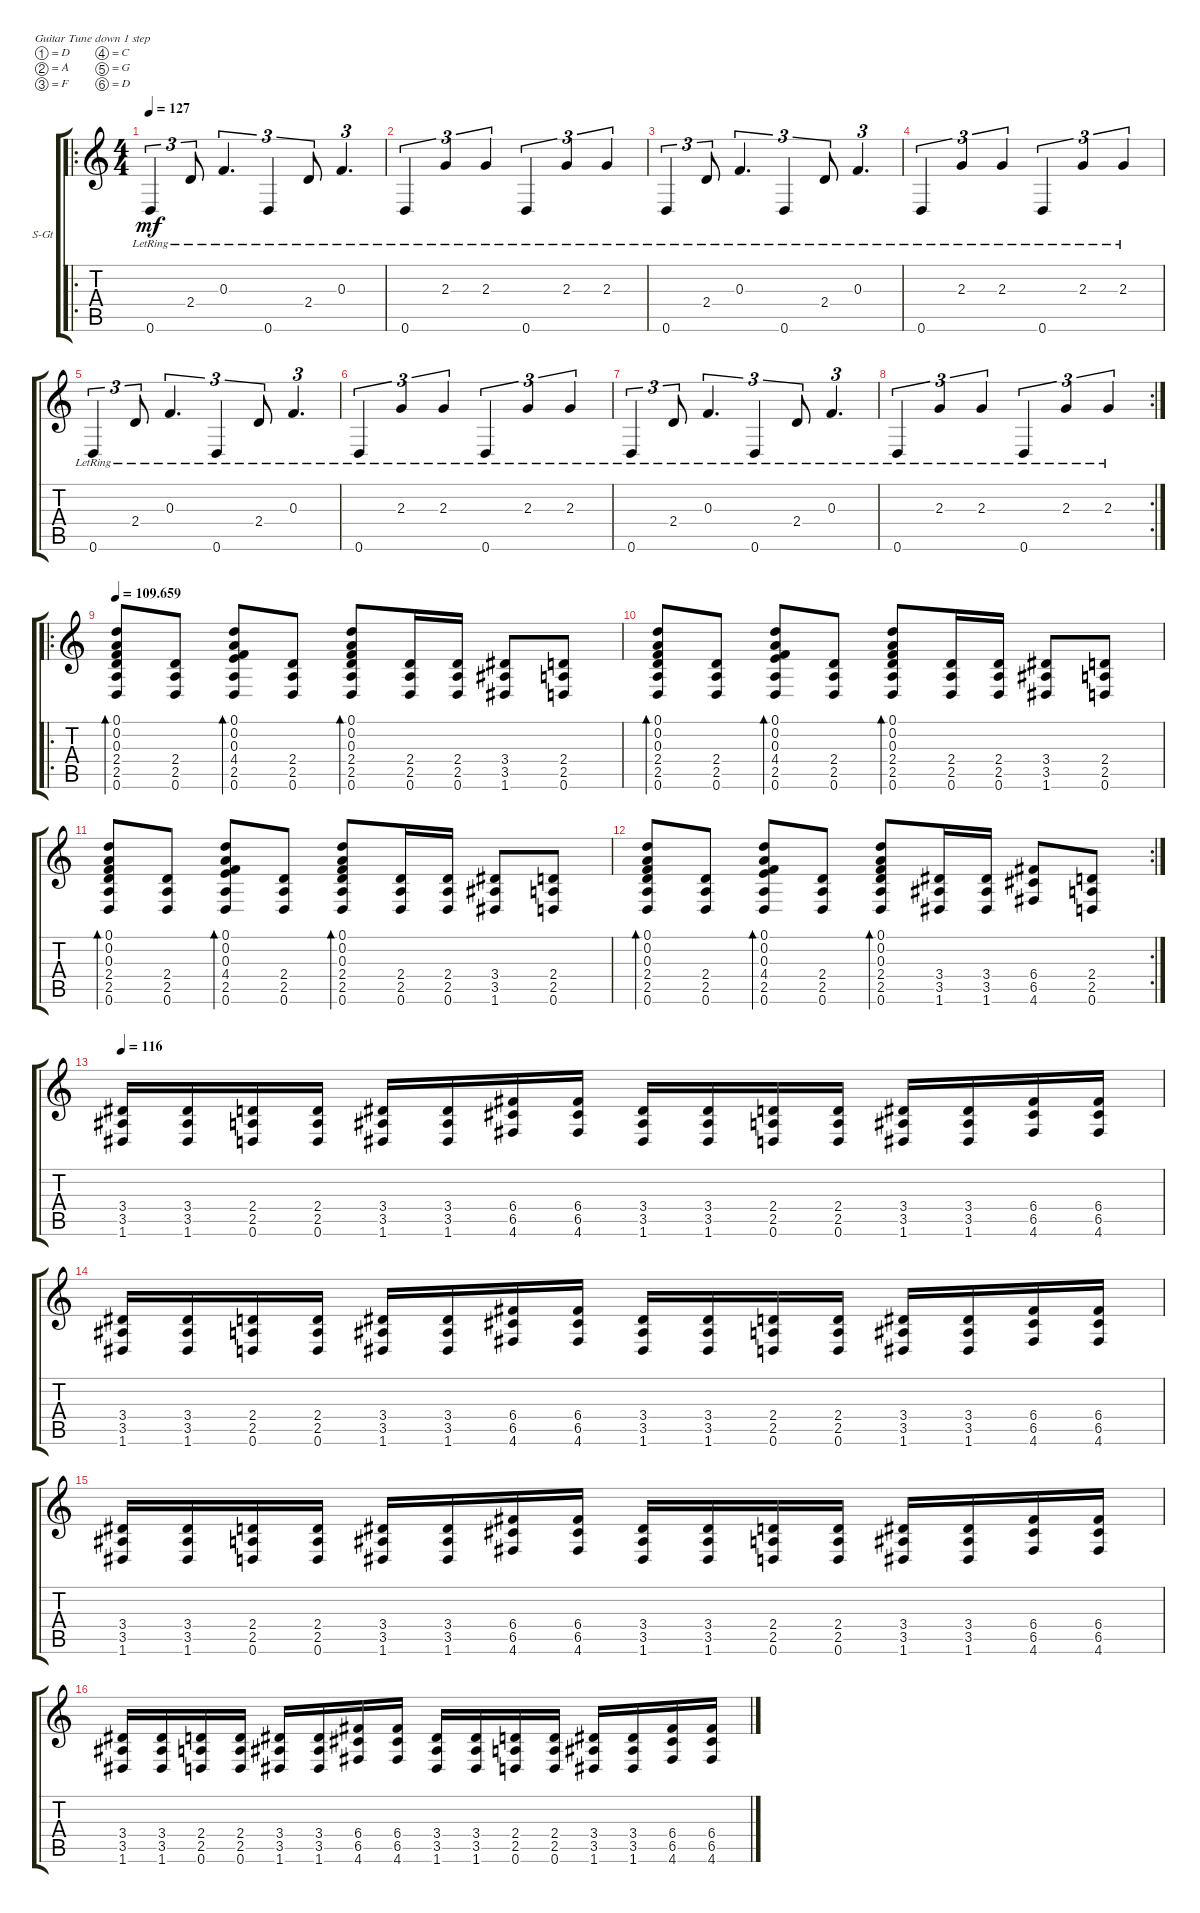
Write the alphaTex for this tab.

\defaultSystemsLayout 4
\bracketExtendMode groupsimilarinstruments
\firstSystemTrackNameOrientation horizontal
\otherSystemsTrackNameOrientation horizontal
\track ("Dagon" "S-Gt") {instrument acousticguitarsteel}
\staff {score tabs}
\tuning (D4 A3 F3 C3 G2 D2)
\ro
\ts (4 4)
\tempo 127
\clef g2
\ks c
0.6{lr}.4{tu (3 2) dy mf} 2.4{lr}.8{tu (3 2)} 0.3{lr}.4{d tu (3 2)} 0.6{lr}.4{tu (3 2)} 2.4{lr}.8{tu (3 2)} 0.3{lr}.4{d tu (3 2)} |
0.6{lr}.4{tu (3 2)} 2.3{lr}.4{tu (3 2)} 2.3{lr}.4{tu (3 2)} 0.6{lr}.4{tu (3 2)} 2.3{lr}.4{tu (3 2)} 2.3{lr}.4{tu (3 2)} |
0.6{lr}.4{tu (3 2)} 2.4{lr}.8{tu (3 2)} 0.3{lr}.4{d tu (3 2)} 0.6{lr}.4{tu (3 2)} 2.4{lr}.8{tu (3 2)} 0.3{lr}.4{d tu (3 2)} |
0.6{lr}.4{tu (3 2)} 2.3{lr}.4{tu (3 2)} 2.3{lr}.4{tu (3 2)} 0.6{lr}.4{tu (3 2)} 2.3{lr}.4{tu (3 2)} 2.3{lr}.4{tu (3 2)} |
0.6{lr}.4{tu (3 2)} 2.4{lr}.8{tu (3 2)} 0.3{lr}.4{d tu (3 2)} 0.6{lr}.4{tu (3 2)} 2.4{lr}.8{tu (3 2)} 0.3{lr}.4{d tu (3 2)} |
0.6{lr}.4{tu (3 2)} 2.3{lr}.4{tu (3 2)} 2.3{lr}.4{tu (3 2)} 0.6{lr}.4{tu (3 2)} 2.3{lr}.4{tu (3 2)} 2.3{lr}.4{tu (3 2)} |
0.6{lr}.4{tu (3 2)} 2.4{lr}.8{tu (3 2)} 0.3{lr}.4{d tu (3 2)} 0.6{lr}.4{tu (3 2)} 2.4{lr}.8{tu (3 2)} 0.3{lr}.4{d tu (3 2)} |
\rc 2
0.6{lr}.4{tu (3 2)} 2.3{lr}.4{tu (3 2)} 2.3{lr}.4{tu (3 2)} 0.6{lr}.4{tu (3 2)} 2.3{lr}.4{tu (3 2)} 2.3{lr}.4{tu (3 2)} |
\ro
\tempo
109.659 (0.6 2.5 2.4 0.3 0.2 0.1).8{bd 30} (0.6 2.5 2.4).8 (0.6 2.5 4.4 0.3 0.2 0.1).8{bd 30} (0.6 2.5 2.4).8 (0.6 2.5 2.4 0.3 0.2 0.1).8{bd 30} (2.4 2.5 0.6).16 (2.5 0.6 2.4).16 (3.4 3.5 1.6).8 (0.6 2.5 2.4).8 |
(0.6 2.5 2.4 0.3 0.2 0.1).8{bd 30} (0.6 2.5 2.4).8 (0.6 2.5 4.4 0.3 0.2 0.1).8{bd 30} (0.6 2.5 2.4).8 (0.6 2.5 2.4 0.3 0.2 0.1).8{bd 30} (2.4 2.5 0.6).16 (2.5 0.6 2.4).16 (3.4 3.5 1.6).8 (0.6 2.5 2.4).8 |
(0.6 2.5 2.4 0.3 0.2 0.1).8{bd 30} (0.6 2.5 2.4).8 (0.6 2.5 4.4 0.3 0.2 0.1).8{bd 30} (0.6 2.5 2.4).8 (0.6 2.5 2.4 0.3 0.2 0.1).8{bd 30} (2.4 2.5 0.6).16 (2.5 0.6 2.4).16 (3.4 3.5 1.6).8 (0.6 2.5 2.4).8 |
\rc 2
(0.6 2.5 2.4 0.3 0.2 0.1).8{bd 30} (0.6 2.5 2.4).8 (0.6 2.5 4.4 0.3 0.2 0.1).8{bd 30} (0.6 2.5 2.4).8 (0.6 2.5 2.4 0.3 0.2 0.1).8{bd 30} (3.4 3.5 1.6).16 (3.5 1.6 3.4).16 (6.4 6.5 4.6).8 (0.6 2.5 2.4).8 |
\tempo 116
(1.6 3.5 3.4).16 (1.6 3.5 3.4).16 (0.6 2.5 2.4).16 (2.4 2.5 0.6).16 (1.6 3.5 3.4).16 (3.4 3.5 1.6).16 (4.6 6.5 6.4).16 (6.4 6.5 4.6).16 (1.6 3.5 3.4).16 (3.4 3.5 1.6).16 (0.6 2.5 2.4).16 (2.4 2.5 0.6).16 (1.6 3.5 3.4).16 (1.6 3.5 3.4).16 (4.6 6.5 6.4).16 (4.6 6.5 6.4).16 |
(1.6 3.5 3.4).16 (1.6 3.5 3.4).16 (0.6 2.5 2.4).16 (2.4 2.5 0.6).16 (1.6 3.5 3.4).16 (3.4 3.5 1.6).16 (4.6 6.5 6.4).16 (6.4 6.5 4.6).16 (1.6 3.5 3.4).16 (3.4 3.5 1.6).16 (0.6 2.5 2.4).16 (2.4 2.5 0.6).16 (1.6 3.5 3.4).16 (1.6 3.5 3.4).16 (4.6 6.5 6.4).16 (4.6 6.5 6.4).16 |
(1.6 3.5 3.4).16 (1.6 3.5 3.4).16 (0.6 2.5 2.4).16 (2.4 2.5 0.6).16 (1.6 3.5 3.4).16 (3.4 3.5 1.6).16 (4.6 6.5 6.4).16 (6.4 6.5 4.6).16 (1.6 3.5 3.4).16 (3.4 3.5 1.6).16 (0.6 2.5 2.4).16 (2.4 2.5 0.6).16 (1.6 3.5 3.4).16 (1.6 3.5 3.4).16 (4.6 6.5 6.4).16 (4.6 6.5 6.4).16 |
(1.6 3.5 3.4).16 (1.6 3.5 3.4).16 (0.6 2.5 2.4).16 (2.4 2.5 0.6).16 (1.6 3.5 3.4).16 (3.4 3.5 1.6).16 (4.6 6.5 6.4).16 (6.4 6.5 4.6).16 (1.6 3.5 3.4).16 (3.4 3.5 1.6).16 (0.6 2.5 2.4).16 (2.4 2.5 0.6).16 (1.6 3.5 3.4).16 (1.6 3.5 3.4).16 (4.6 6.5 6.4).16 (4.6 6.5 6.4).16
